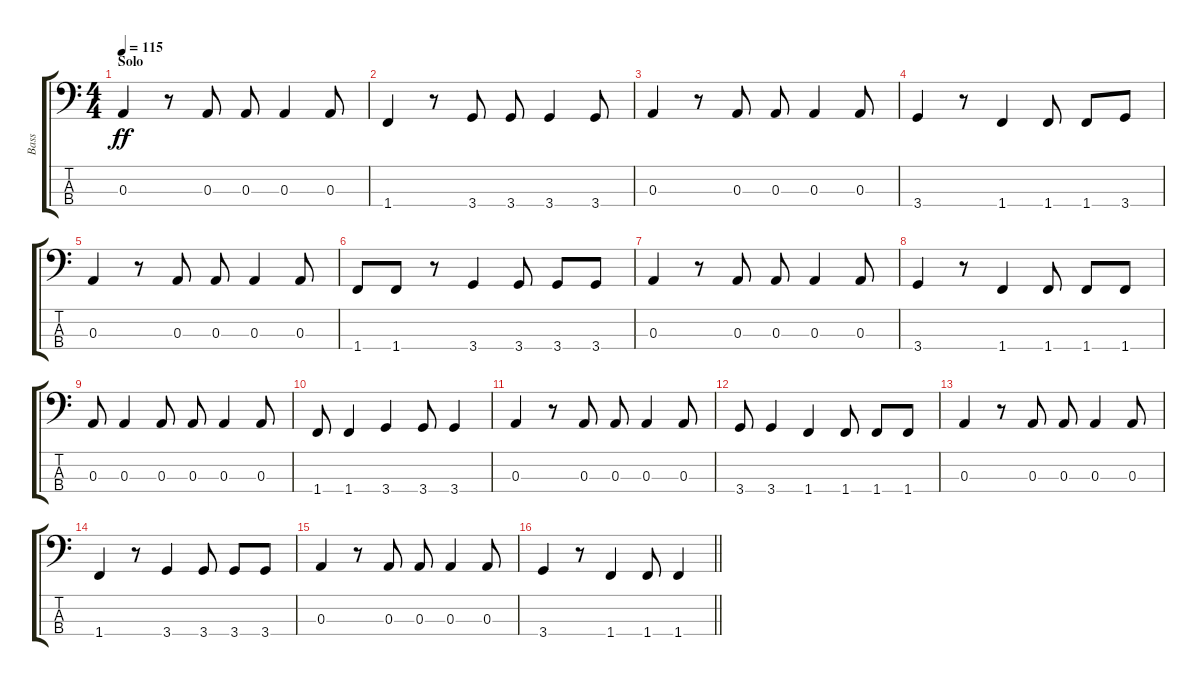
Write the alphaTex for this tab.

\track ("Bass" "Bass") {instrument electricbasspick}
\staff {score tabs}
\tuning (G2 D2 A1 E1) {hide}
\ts (4 4)
\section ("" "Solo")
\tempo 115
\clef f4
\ks c
0.3.4{dy ff} r.8 0.3.8 0.3.8 0.3.4 0.3.8 |
1.4.4 r.8 3.4.8 3.4.8 3.4.4 3.4.8 |
0.3.4 r.8 0.3.8 0.3.8 0.3.4 0.3.8 |
3.4.4 r.8 1.4.4 1.4.8 1.4.8 3.4.8 |
0.3.4 r.8 0.3.8 0.3.8 0.3.4 0.3.8 |
1.4.8 1.4.8 r.8 3.4.4 3.4.8 3.4.8 3.4.8 |
0.3.4 r.8 0.3.8 0.3.8 0.3.4 0.3.8 |
3.4.4 r.8 1.4.4 1.4.8 1.4.8 1.4.8 |
0.3.8 0.3.4 0.3.8 0.3.8 0.3.4 0.3.8 |
1.4.8 1.4.4 3.4.4 3.4.8 3.4.4 |
0.3.4 r.8 0.3.8 0.3.8 0.3.4 0.3.8 |
3.4.8 3.4.4 1.4.4 1.4.8 1.4.8 1.4.8 |
0.3.4 r.8 0.3.8 0.3.8 0.3.4 0.3.8 |
1.4.4 r.8 3.4.4 3.4.8 3.4.8 3.4.8 |
0.3.4 r.8 0.3.8 0.3.8 0.3.4 0.3.8 |
\barLineRight lightlight
3.4.4 r.8 1.4.4 1.4.8 1.4.4
